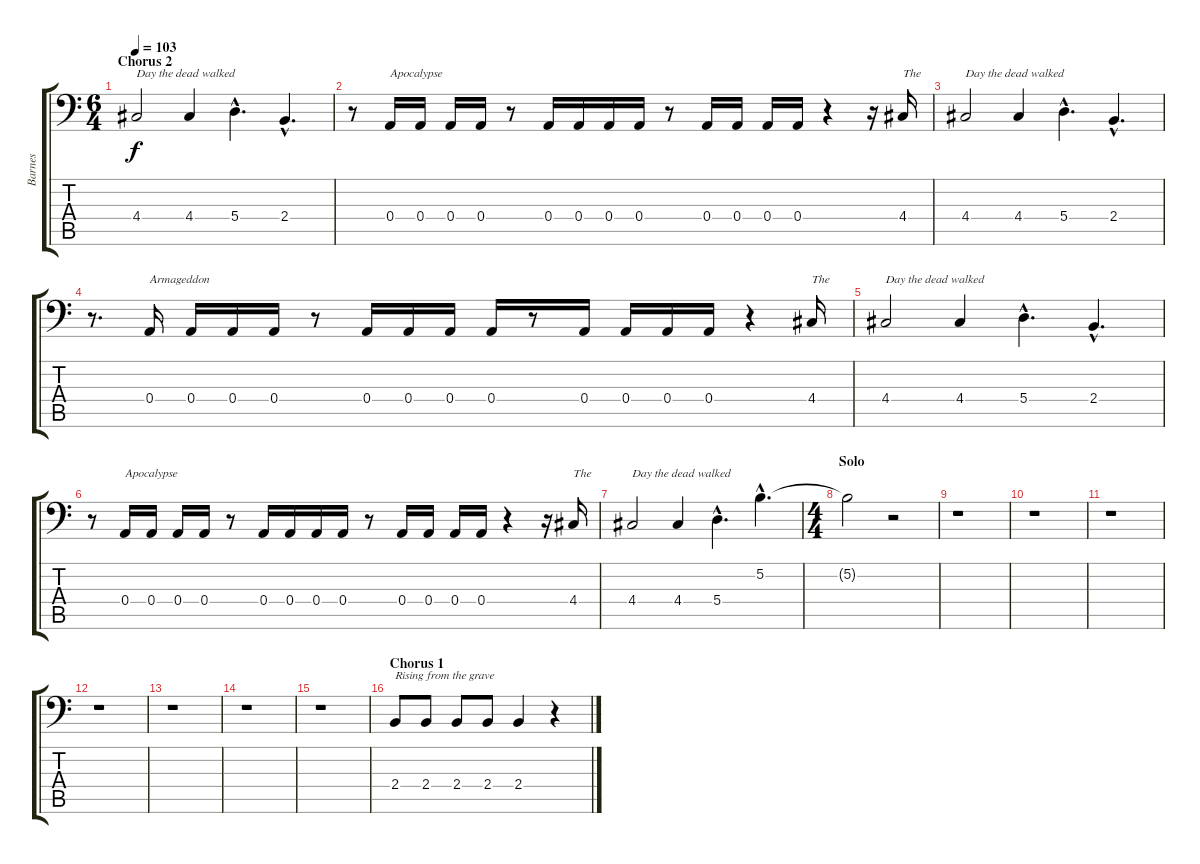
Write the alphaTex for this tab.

\track ("Barnes" "Barnes") {instrument lead8bassandlead}
\staff {score tabs}
\tuning (B3 Gb3 D3 A2 D2 A1) {hide}
\ts (6 4)
\section ("" "Chorus 2")
\tempo 103
\clef f4
\ks c
4.4.2{txt "Day the dead walked" dy f} 4.4.4 5.4{hac}.4{d} 2.4{hac}.4{d} |
r.8 0.4.16{txt "Apocalypse"} 0.4.16 0.4.16 0.4.16 r.8 0.4.16 0.4.16 0.4.16 0.4.16 r.8 0.4.16 0.4.16 0.4.16 0.4.16 r.4 r.16 4.4.16{txt "The"} |
4.4.2{txt "Day the dead walked"} 4.4.4 5.4{hac}.4{d} 2.4{hac}.4{d} |
r.8{d} 0.4.16{txt "Armageddon"} 0.4.16 0.4.16 0.4.16 r.8 0.4.16 0.4.16 0.4.16 0.4.16 r.8 0.4.16 0.4.16 0.4.16 0.4.16 r.4 4.4.16{txt "The"} |
4.4.2{txt "Day the dead walked"} 4.4.4 5.4{hac}.4{d} 2.4{hac}.4{d} |
r.8 0.4.16{txt "Apocalypse"} 0.4.16 0.4.16 0.4.16 r.8 0.4.16 0.4.16 0.4.16 0.4.16 r.8 0.4.16 0.4.16 0.4.16 0.4.16 r.4 r.16 4.4.16{txt "The"} |
4.4.2{txt "Day the dead walked"} 4.4.4 5.4{hac}.4{d} 5.2{hac}.4{d} |
\ts (4 4)
\section ("" "Solo")
5.2{t}.2 r.2 |
r.1 |
r.1 |
r.1 |
r.1 |
r.1 |
r.1 |
r.1 |
\section ("" "Chorus 1")
2.4.8{txt "Rising from the grave"} 2.4.8 2.4.8 2.4.8 2.4.4 r.4
